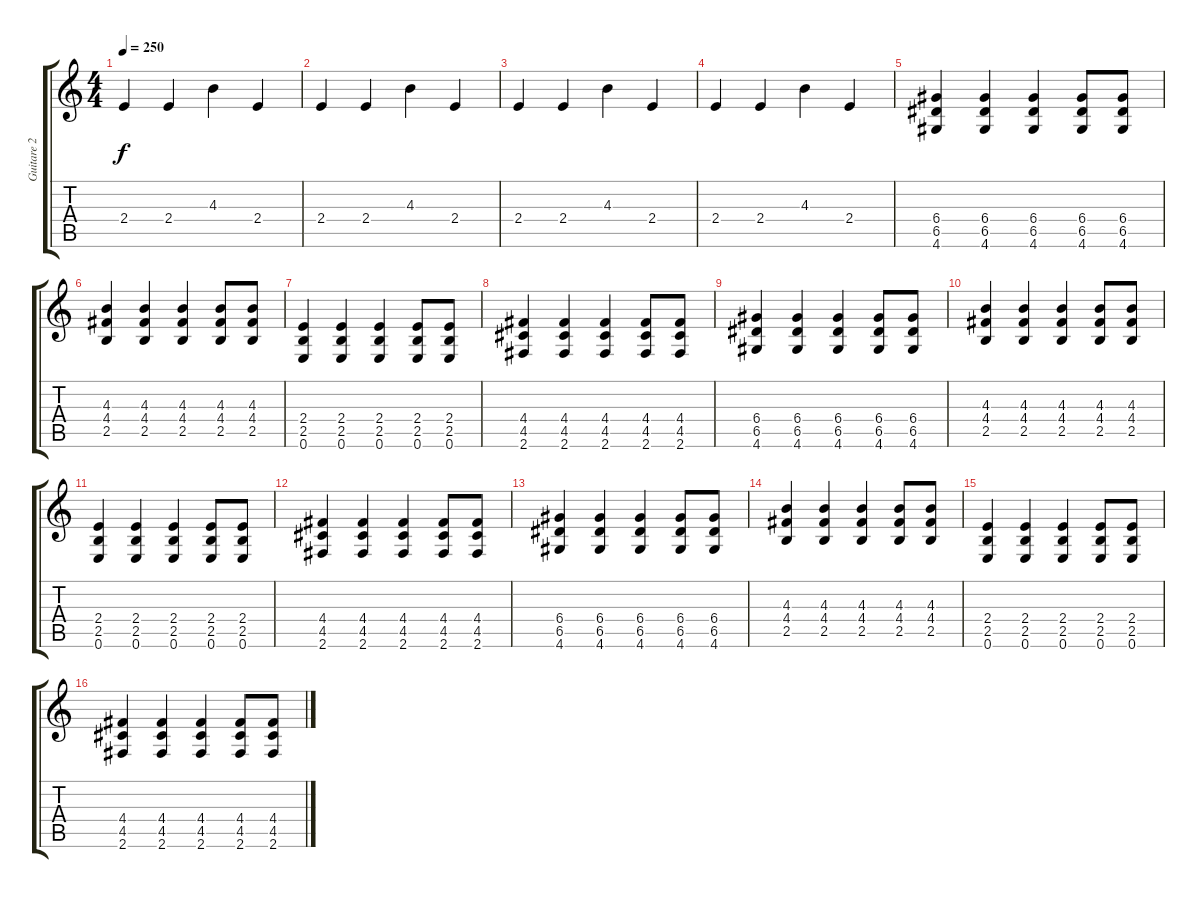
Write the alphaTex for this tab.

\track ("Guitare 2" "Guitare 2") {instrument distortionguitar}
\staff {score tabs}
\tuning (E4 B3 G3 D3 A2 E2) {hide}
\ts (4 4)
\tempo 250
\clef g2
\ks c
2.4.4{dy f} 2.4.4 4.3.4 2.4.4 |
2.4.4 2.4.4 4.3.4 2.4.4 |
2.4.4 2.4.4 4.3.4 2.4.4 |
2.4.4 2.4.4 4.3.4 2.4.4 |
(6.4 6.5 4.6).4 (6.4 6.5 4.6).4 (6.4 6.5 4.6).4 (6.4 6.5 4.6).8 (6.4 6.5 4.6).8 |
(4.3 4.4 2.5).4 (4.3 4.4 2.5).4 (4.3 4.4 2.5).4 (4.3 4.4 2.5).8 (4.3 4.4 2.5).8 |
(2.4 2.5 0.6).4 (2.4 2.5 0.6).4 (2.4 2.5 0.6).4 (2.4 2.5 0.6).8 (2.4 2.5 0.6).8 |
(4.4 4.5 2.6).4 (4.4 4.5 2.6).4 (4.4 4.5 2.6).4 (4.4 4.5 2.6).8 (4.4 4.5 2.6).8 |
(6.4 6.5 4.6).4 (6.4 6.5 4.6).4 (6.4 6.5 4.6).4 (6.4 6.5 4.6).8 (6.4 6.5 4.6).8 |
(4.3 4.4 2.5).4 (4.3 4.4 2.5).4 (4.3 4.4 2.5).4 (4.3 4.4 2.5).8 (4.3 4.4 2.5).8 |
(2.4 2.5 0.6).4 (2.4 2.5 0.6).4 (2.4 2.5 0.6).4 (2.4 2.5 0.6).8 (2.4 2.5 0.6).8 |
(4.4 4.5 2.6).4 (4.4 4.5 2.6).4 (4.4 4.5 2.6).4 (4.4 4.5 2.6).8 (4.4 4.5 2.6).8 |
(6.4 6.5 4.6).4 (6.4 6.5 4.6).4 (6.4 6.5 4.6).4 (6.4 6.5 4.6).8 (6.4 6.5 4.6).8 |
(4.3 4.4 2.5).4 (4.3 4.4 2.5).4 (4.3 4.4 2.5).4 (4.3 4.4 2.5).8 (4.3 4.4 2.5).8 |
(2.4 2.5 0.6).4 (2.4 2.5 0.6).4 (2.4 2.5 0.6).4 (2.4 2.5 0.6).8 (2.4 2.5 0.6).8 |
(4.4 4.5 2.6).4 (4.4 4.5 2.6).4 (4.4 4.5 2.6).4 (4.4 4.5 2.6).8 (4.4 4.5 2.6).8
